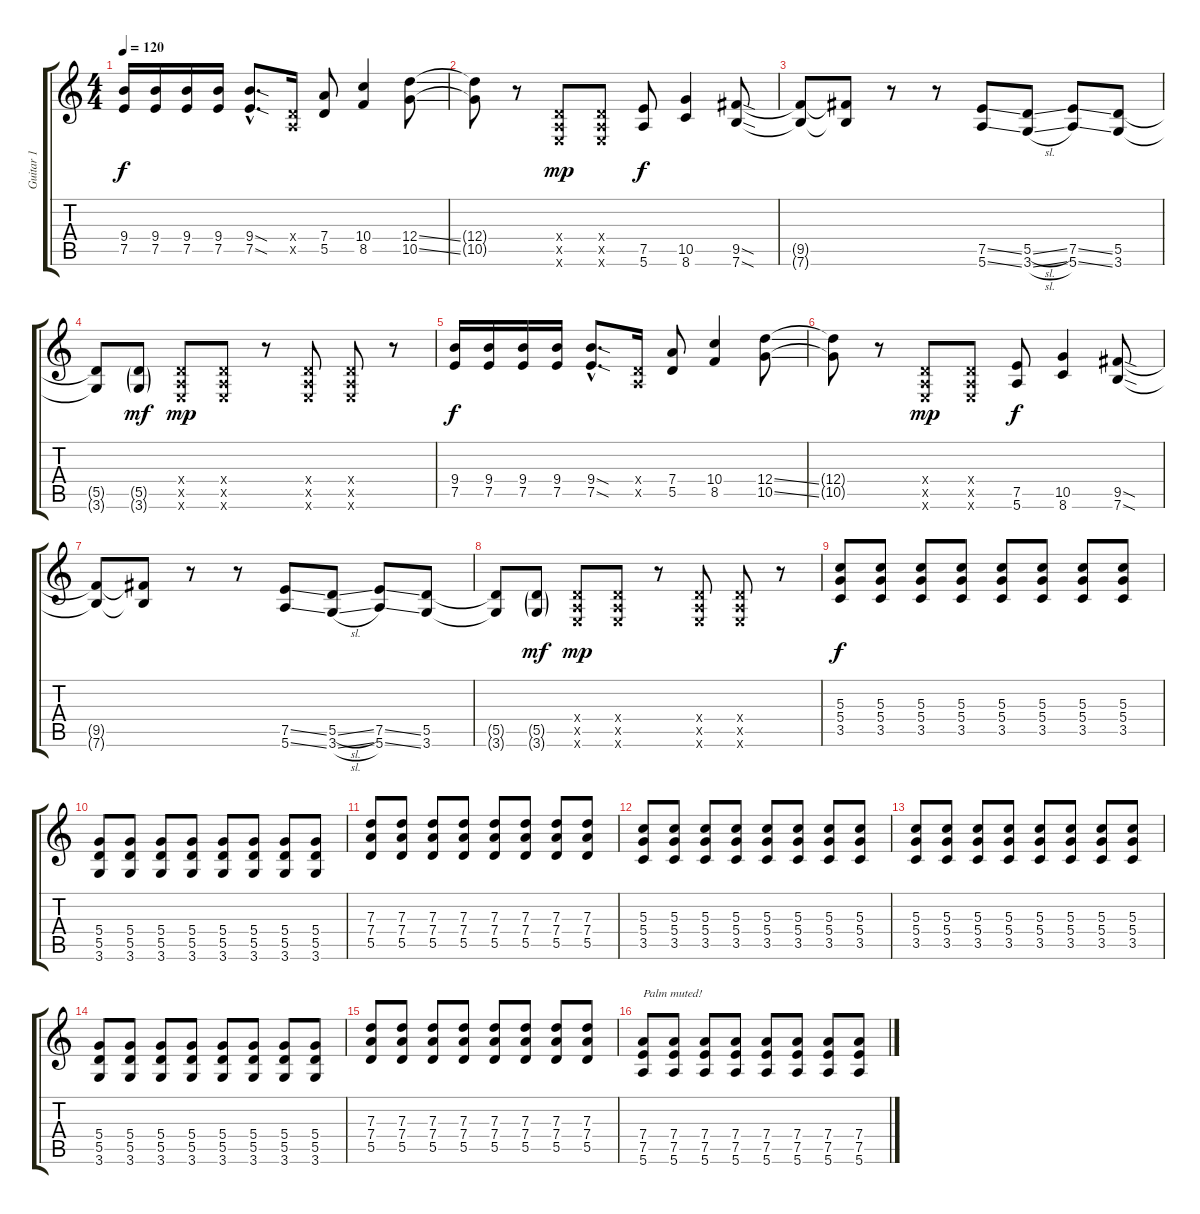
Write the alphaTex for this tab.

\track ("Guitar 1" "Guitar 1") {instrument electricguitarclean}
\staff {score tabs}
\tuning (E4 B3 G3 D3 A2 E2) {hide}
\ts (4 4)
\tempo 120
\clef g2
\ks c
(9.4 7.5).16{dy f} (9.4 7.5).16 (9.4 7.5).16 (9.4 7.5).16 (9.4{sod hac} 7.5{sod hac}).8{d} (0.4{x} 0.5{x}).16 (7.4 5.5).8 (10.4 8.5).4 (12.4{ss} 10.5{ss}).8 |
(12.4{t} 10.5{t}).8 r.8 (0.4{x} 0.5{x} 0.6{x}).8{dy mp} (0.4{x} 0.5{x} 0.6{x}).8 (7.5 5.6).8{dy f} (10.5 8.6).4 (9.5{sod} 7.6{sod}).8 |
(9.5{t} 7.6{t}).8 (9.5{t} 7.6{t}).8 r.8 r.8 (7.5{ss} 5.6{ss}).8 (5.5{sl} 3.6{sl}).8 (7.5{ss} 5.6{ss}).8 (5.5 3.6).8 |
(5.5{t} 3.6{t}).8 (5.5{g} 3.6{g}).8{dy mf} (0.4{x} 0.5{x} 0.6{x}).8{dy mp} (0.4{x} 0.5{x} 0.6{x}).8 r.8 (0.4{x} 0.5{x} 0.6{x}).8 (0.4{x} 0.5{x} 0.6{x}).8 r.8 |
(9.4 7.5).16{dy f} (9.4 7.5).16 (9.4 7.5).16 (9.4 7.5).16 (9.4{sod hac} 7.5{sod hac}).8{d} (0.4{x} 0.5{x}).16 (7.4 5.5).8 (10.4 8.5).4 (12.4{ss} 10.5{ss}).8 |
(12.4{t} 10.5{t}).8 r.8 (0.4{x} 0.5{x} 0.6{x}).8{dy mp} (0.4{x} 0.5{x} 0.6{x}).8 (7.5 5.6).8{dy f} (10.5 8.6).4 (9.5{sod} 7.6{sod}).8 |
(9.5{t} 7.6{t}).8 (9.5{t} 7.6{t}).8 r.8 r.8 (7.5{ss} 5.6{ss}).8 (5.5{sl} 3.6{sl}).8 (7.5{ss} 5.6{ss}).8 (5.5 3.6).8 |
(5.5{t} 3.6{t}).8 (5.5{g} 3.6{g}).8{dy mf} (0.4{x} 0.5{x} 0.6{x}).8{dy mp} (0.4{x} 0.5{x} 0.6{x}).8 r.8 (0.4{x} 0.5{x} 0.6{x}).8 (0.4{x} 0.5{x} 0.6{x}).8 r.8 |
(5.3 5.4 3.5).8{dy f instrument overdrivenguitar} (5.3 5.4 3.5).8 (5.3 5.4 3.5).8 (5.3 5.4 3.5).8 (5.3 5.4 3.5).8 (5.3 5.4 3.5).8 (5.3 5.4 3.5).8 (5.3 5.4 3.5).8 |
(5.4 5.5 3.6).8 (5.4 5.5 3.6).8 (5.4 5.5 3.6).8 (5.4 5.5 3.6).8 (5.4 5.5 3.6).8 (5.4 5.5 3.6).8 (5.4 5.5 3.6).8 (5.4 5.5 3.6).8 |
(7.3 7.4 5.5).8 (7.3 7.4 5.5).8 (7.3 7.4 5.5).8 (7.3 7.4 5.5).8 (7.3 7.4 5.5).8 (7.3 7.4 5.5).8 (7.3 7.4 5.5).8 (7.3 7.4 5.5).8 |
(5.3 5.4 3.5).8 (5.3 5.4 3.5).8 (5.3 5.4 3.5).8 (5.3 5.4 3.5).8 (5.3 5.4 3.5).8 (5.3 5.4 3.5).8 (5.3 5.4 3.5).8 (5.3 5.4 3.5).8 |
(5.3 5.4 3.5).8 (5.3 5.4 3.5).8 (5.3 5.4 3.5).8 (5.3 5.4 3.5).8 (5.3 5.4 3.5).8 (5.3 5.4 3.5).8 (5.3 5.4 3.5).8 (5.3 5.4 3.5).8 |
(5.4 5.5 3.6).8 (5.4 5.5 3.6).8 (5.4 5.5 3.6).8 (5.4 5.5 3.6).8 (5.4 5.5 3.6).8 (5.4 5.5 3.6).8 (5.4 5.5 3.6).8 (5.4 5.5 3.6).8 |
(7.3 7.4 5.5).8 (7.3 7.4 5.5).8 (7.3 7.4 5.5).8 (7.3 7.4 5.5).8 (7.3 7.4 5.5).8 (7.3 7.4 5.5).8 (7.3 7.4 5.5).8 (7.3 7.4 5.5).8 |
(7.4 7.5 5.6).8{txt "Palm muted!" instrument electricguitarmuted} (7.4 7.5 5.6).8 (7.4 7.5 5.6).8 (7.4 7.5 5.6).8 (7.4 7.5 5.6).8 (7.4 7.5 5.6).8 (7.4 7.5 5.6).8 (7.4 7.5 5.6).8
